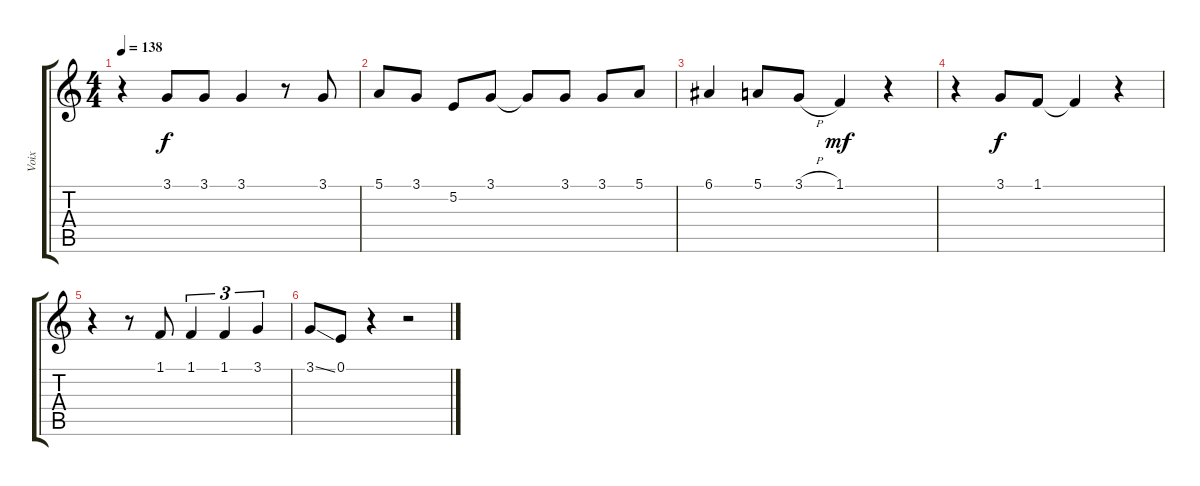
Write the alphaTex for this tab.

\track ("Voix" "Voix") {instrument accordion}
\staff {score tabs}
\tuning (E4 B3 G3 D3 A2 E2) {hide}
\ts (4 4)
\tempo 138
\clef g2
\ks c
r.4{dy f} 3.1.8 3.1.8 3.1.4 r.8 3.1.8 |
5.1.8 3.1.8 5.2.8 3.1.8 3.1{t}.8 3.1.8 3.1.8 5.1.8 |
6.1.4 5.1.8 3.1{h}.8 1.1.4{dy mf} r.4 |
r.4 3.1.8{dy f} 1.1.8 1.1{t}.4 r.4 |
r.4 r.8 1.1.8 1.1.4{tu (3 2)} 1.1.4{tu (3 2)} 3.1.4{tu (3 2)} |
3.1{ss}.8 0.1.8 r.4 r.2
